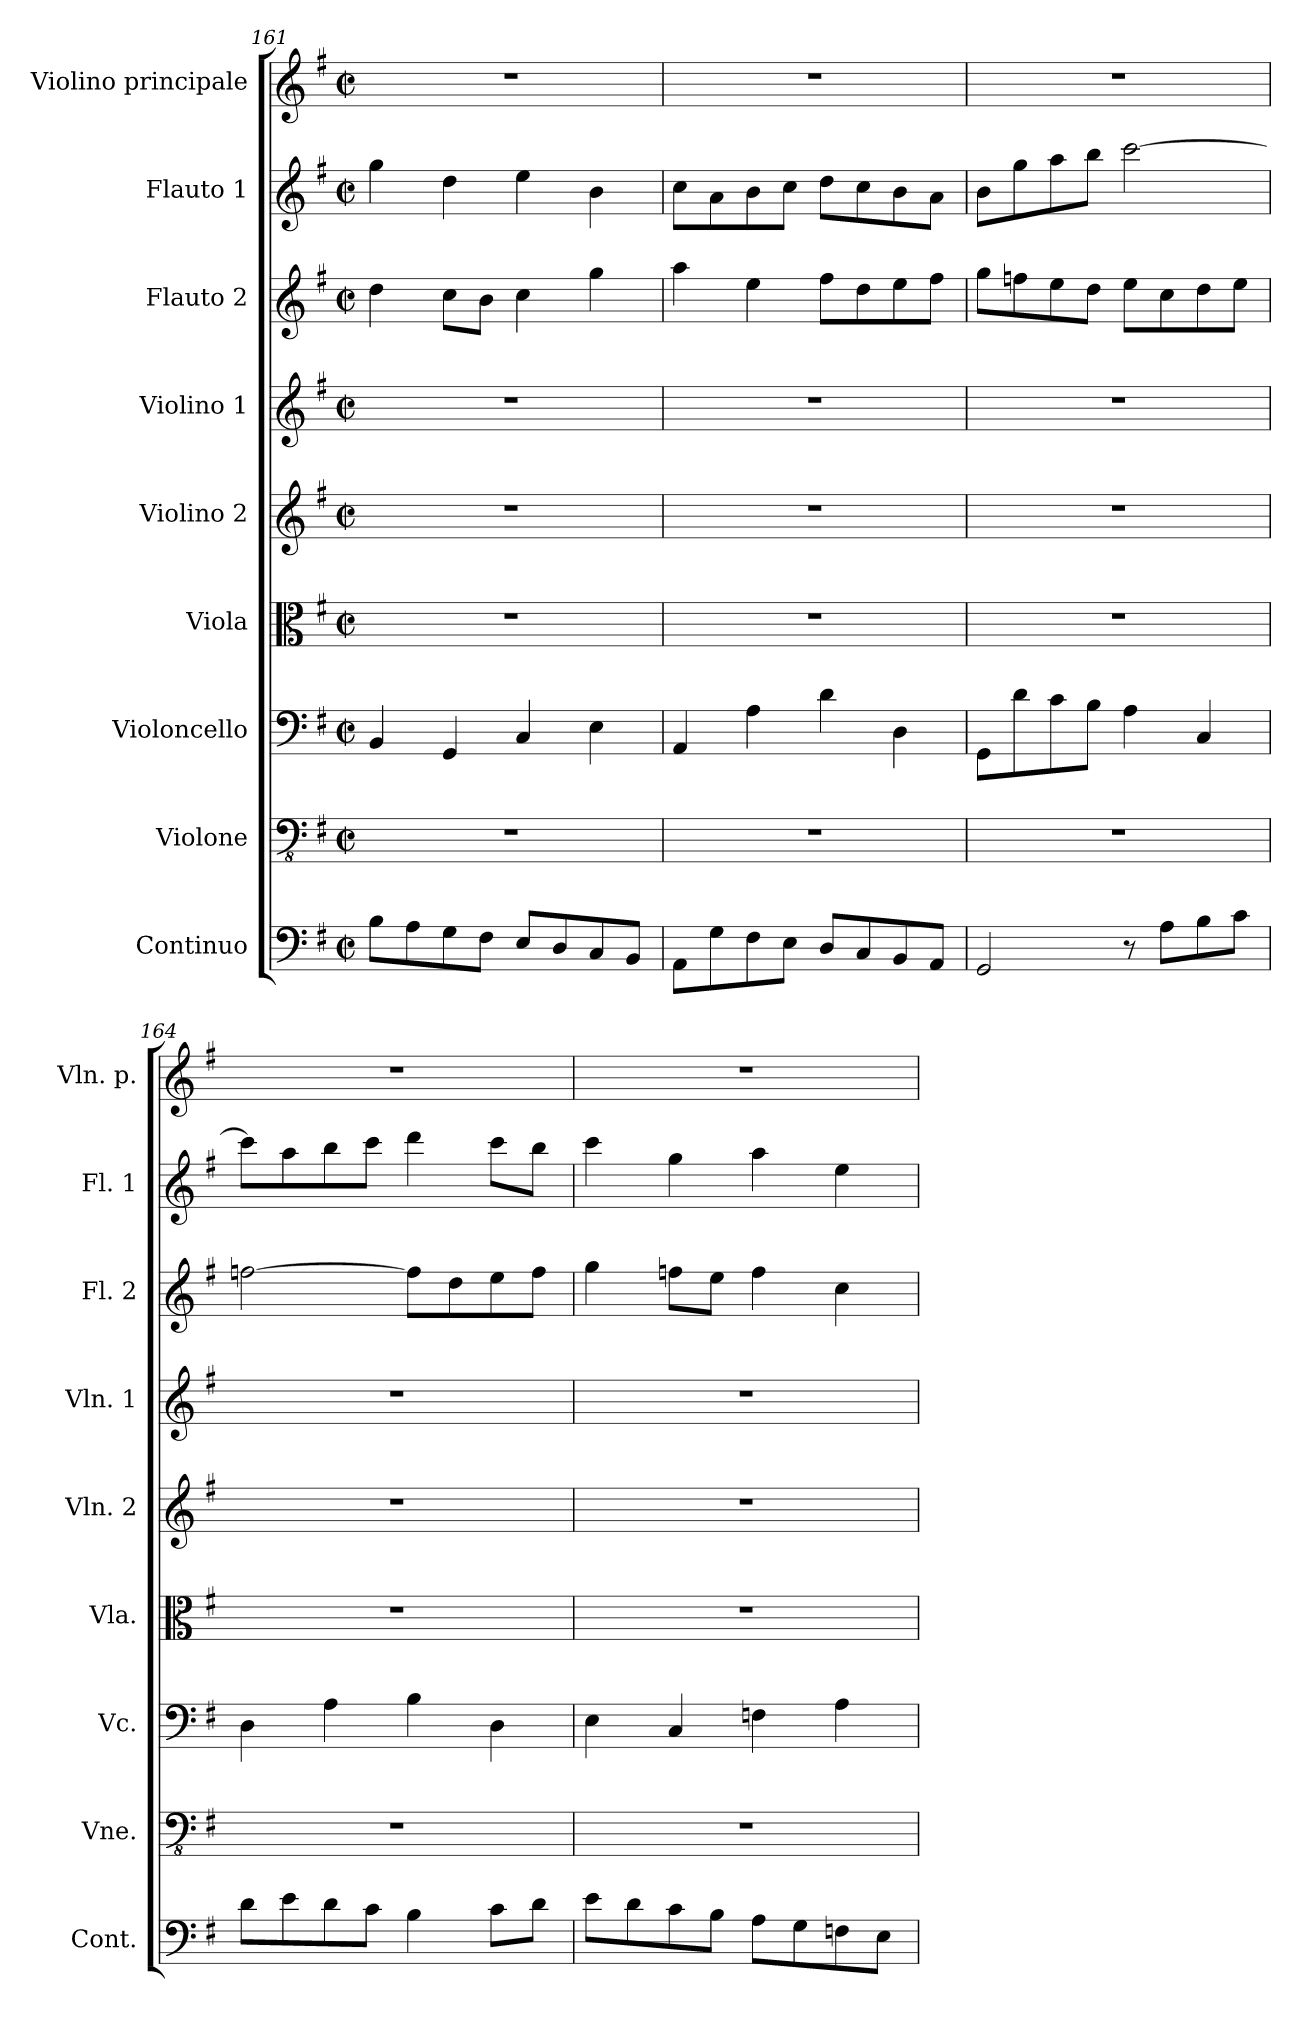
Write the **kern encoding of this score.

**kern	**kern	**kern	**kern	**kern	**kern	**kern	**kern	**kern
*part9	*part8	*part7	*part6	*part5	*part4	*part3	*part2	*part1
*staff9	*staff8	*staff7	*staff6	*staff5	*staff4	*staff3	*staff2	*staff1
*I"Continuo	*I"Violone	*I"Violoncello	*I"Viola	*I"Violino 2	*I"Violino 1	*I"Flauto 2	*I"Flauto 1	*I"Violino principale
*I'Cont.	*I'Vne.	*I'Vc.	*I'Vla.	*I'Vln. 2	*I'Vln. 1	*I'Fl. 2	*I'Fl. 1	*I'Vln. p.
*clefF4	*clefFv4	*clefF4	*clefC3	*clefG2	*clefG2	*clefG2	*clefG2	*clefG2
*	*ITrd7c12	*	*	*	*	*	*	*
*k[f#]	*k[f#]	*k[f#]	*k[f#]	*k[f#]	*k[f#]	*k[f#]	*k[f#]	*k[f#]
*M2/2	*M2/2	*M2/2	*M2/2	*M2/2	*M2/2	*M2/2	*M2/2	*M2/2
*met(c|)	*met(c|)	*met(c|)	*met(c|)	*met(c|)	*met(c|)	*met(c|)	*met(c|)	*met(c|)
=161	=161	=161	=161	=161	=161	=161	=161	=161
8B\L	1r	4BB/	1r	1r	1r	4dd\	4gg\	1r
8A\	.	.	.	.	.	.	.	.
8G\	.	4GG/	.	.	.	8cc\L	4dd\	.
8F#\J	.	.	.	.	.	8b\J	.	.
8E/L	.	4C/	.	.	.	4cc\	4ee\	.
8D/	.	.	.	.	.	.	.	.
8C/	.	4E\	.	.	.	4gg\	4b\	.
8BB/J	.	.	.	.	.	.	.	.
=162	=162	=162	=162	=162	=162	=162	=162	=162
8AA\L	1r	4AA/	1r	1r	1r	4aa\	8cc\L	1r
8G\	.	.	.	.	.	.	8a\	.
8F#\	.	4A\	.	.	.	4ee\	8b\	.
8E\J	.	.	.	.	.	.	8cc\J	.
8D/L	.	4d\	.	.	.	8ff#\L	8dd\L	.
8C/	.	.	.	.	.	8dd\	8cc\	.
8BB/	.	4D\	.	.	.	8ee\	8b\	.
8AA/J	.	.	.	.	.	8ff#\J	8a\J	.
=163	=163	=163	=163	=163	=163	=163	=163	=163
2GG/	1r	8GG\L	1r	1r	1r	8gg\L	8b\L	1r
.	.	8d\	.	.	.	8ffn\	8gg\	.
.	.	8c\	.	.	.	8ee\	8aa\	.
.	.	8B\J	.	.	.	8dd\J	8bb\J	.
8r	.	4A\	.	.	.	8ee\L	[2ccc\	.
8A\L	.	.	.	.	.	8cc\	.	.
8B\	.	4C/	.	.	.	8dd\	.	.
8c\J	.	.	.	.	.	8ee\J	.	.
=164	=164	=164	=164	=164	=164	=164	=164	=164
8d\L	1r	4D\	1r	1r	1r	[2ffn\	8ccc\L]	1r
8e\	.	.	.	.	.	.	8aa\	.
8d\	.	4A\	.	.	.	.	8bb\	.
8c\J	.	.	.	.	.	.	8ccc\J	.
4B\	.	4B\	.	.	.	8ff\L]	4ddd\	.
.	.	.	.	.	.	8dd\	.	.
8c\L	.	4D\	.	.	.	8ee\	8ccc\L	.
8d\J	.	.	.	.	.	8ff\J	8bb\J	.
=165	=165	=165	=165	=165	=165	=165	=165	=165
8e\L	1r	4E\	1r	1r	1r	4gg\	4ccc\	1r
8d\	.	.	.	.	.	.	.	.
8c\	.	4C/	.	.	.	8ffn\L	4gg\	.
8B\J	.	.	.	.	.	8ee\J	.	.
8A\L	.	4Fn\	.	.	.	4ff\	4aa\	.
8G\	.	.	.	.	.	.	.	.
8Fn\	.	4A\	.	.	.	4cc\	4ee\	.
8E\J	.	.	.	.	.	.	.	.
=	=	=	=	=	=	=	=	=
*-	*-	*-	*-	*-	*-	*-	*-	*-
